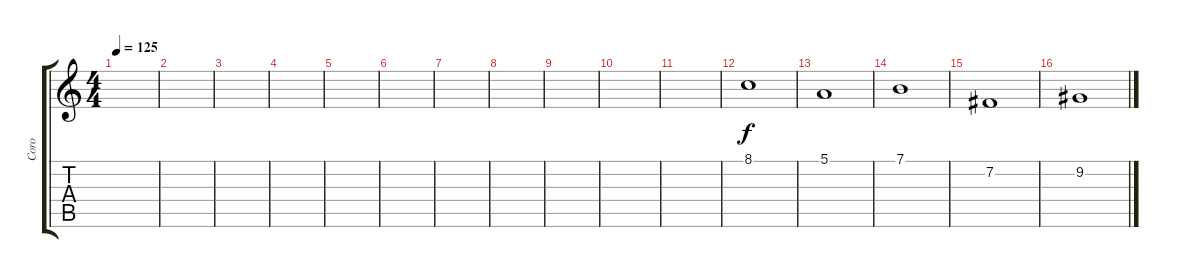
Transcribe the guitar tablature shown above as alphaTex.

\track ("Coro" "Coro") {instrument choiraahs}
\staff {score tabs}
\tuning (E4 B3 G3 D3 A2 E2) {hide}
\ts (4 4)
\tempo 125
\clef g2
\ks c
|
|
|
|
|
|
|
|
|
|
|
8.1.1 |
5.1.1 |
7.1.1 |
7.2.1 |
9.2.1
